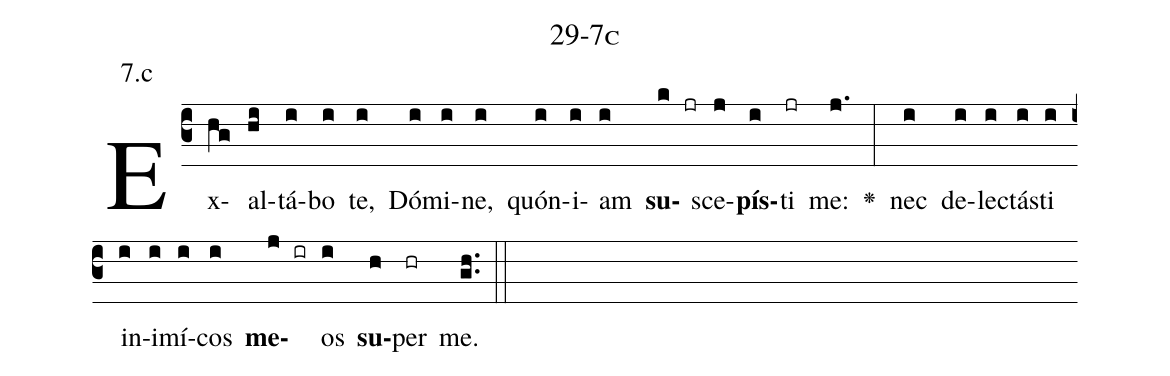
name: 29-7c;
annotation: 7.c;
%%
(c3)Ex(hg)al(hi)tá(i)bo(i) te,(i) Dó(i)mi(i)ne,(i) quón(i)i(i)am(i) <b>su</b>(k jr)sce(j)<b>pís</b>(i)ti(jr) me:(j.) <v>\greheightstar</v>(:) nec(i) de(i)lec(i)tás(i)ti(i) in(i)i(i)mí(i)cos(i) <b>me</b>(j ir)os(i) <b>su</b>(h)per(hr) me.(gh..) (::)


%E(i) u(i) o(j) u(i) a(h) e.(gh..) (::)
